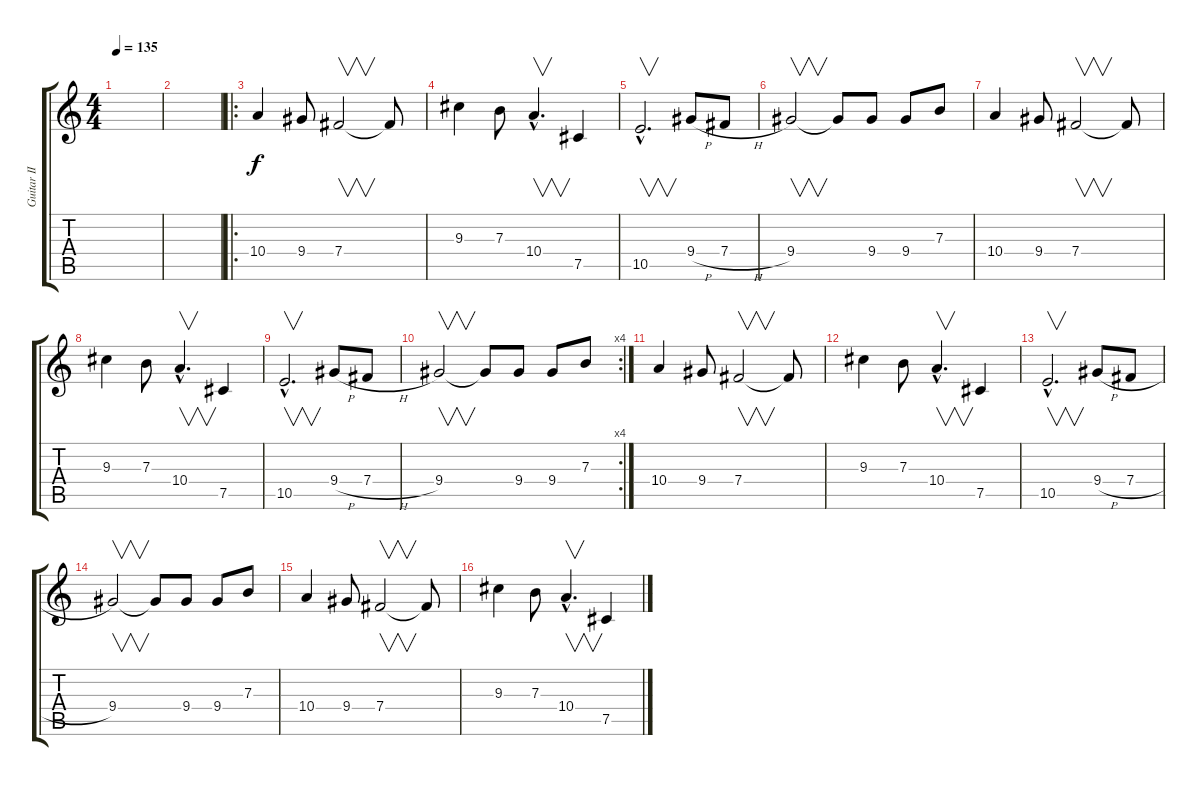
\track ("Guitar II ( Melody )" "Guitar II ") {instrument distortionguitar}
\staff {score tabs}
\tuning (Db4 Ab3 E3 B2 Gb2 Db2) {hide}
\ts (4 4)
\tempo 135
\clef g2
\ks c
|
|
\ro
10.4.4 9.4.8 7.4.2{v} 7.4{t}.8 |
9.3.4 7.3.8 10.4{hac}.4{v d} 7.5.4 |
10.5{hac}.2{v d} 9.4{h}.8 7.4{h}.8 |
9.4.2{v} 9.4{t}.8 9.4.8 9.4.8 7.3.8 |
10.4.4 9.4.8 7.4.2{v} 7.4{t}.8 |
9.3.4 7.3.8 10.4{hac}.4{v d} 7.5.4 |
10.5{hac}.2{v d} 9.4{h}.8 7.4{h}.8 |
\rc 4
9.4.2{v} 9.4{t}.8 9.4.8 9.4.8 7.3.8 |
10.4.4 9.4.8 7.4.2{v} 7.4{t}.8 |
9.3.4 7.3.8 10.4{hac}.4{v d} 7.5.4 |
10.5{hac}.2{v d} 9.4{h}.8 7.4{h}.8 |
9.4.2{v} 9.4{t}.8 9.4.8 9.4.8 7.3.8 |
10.4.4 9.4.8 7.4.2{v} 7.4{t}.8 |
9.3.4 7.3.8 10.4{hac}.4{v d} 7.5.4
